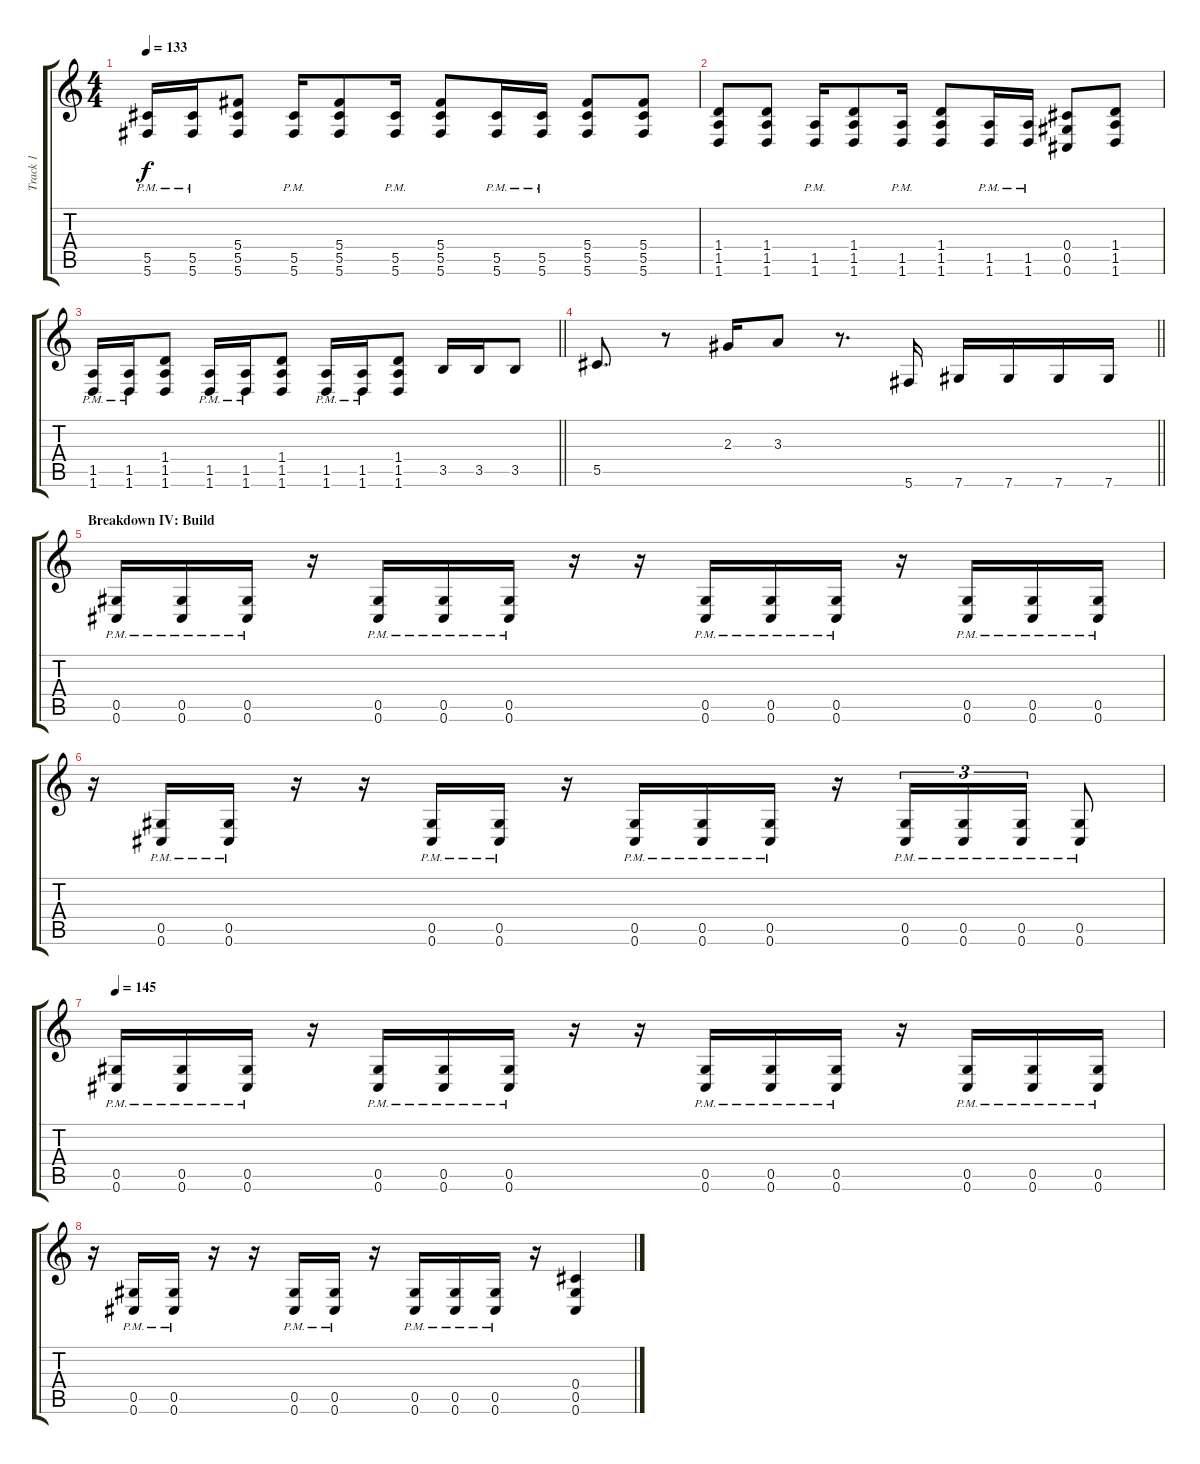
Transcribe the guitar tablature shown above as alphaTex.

\track ("Track 1" "Track 1") {instrument distortionguitar}
\staff {score tabs}
\tuning (Eb4 Bb3 Gb3 Db3 Ab2 Db2) {hide}
\ts (4 4)
\tempo 133
\clef g2
\ks c
(5.5{pm} 5.6{pm}).16{dy f} (5.5{pm} 5.6{pm}).16 (5.4 5.5 5.6).8 (5.5{pm} 5.6{pm}).16 (5.4 5.5 5.6).8 (5.5{pm} 5.6{pm}).16 (5.4 5.5 5.6).8 (5.5{pm} 5.6{pm}).16 (5.5{pm} 5.6{pm}).16 (5.4 5.5 5.6).8 (5.4 5.5 5.6).8 |
(1.4 1.5 1.6).8 (1.4 1.5 1.6).8 (1.5{pm} 1.6{pm}).16 (1.4 1.5 1.6).8 (1.5{pm} 1.6{pm}).16 (1.4 1.5 1.6).8 (1.5{pm} 1.6{pm}).16 (1.5{pm} 1.6{pm}).16 (0.4 0.5 0.6).8 (1.4 1.5 1.6).8 |
\barLineRight lightlight
(1.5{pm} 1.6{pm}).16 (1.5{pm} 1.6{pm}).16 (1.4 1.5 1.6).8 (1.5{pm} 1.6{pm}).16 (1.5{pm} 1.6{pm}).16 (1.4 1.5 1.6).8 (1.5{pm} 1.6{pm}).16 (1.5{pm} 1.6{pm}).16 (1.4 1.5 1.6).8 3.5.16 3.5.16 3.5.8 |
\section ("" "")
\barLineRight lightlight
5.5.8{d} r.8 2.3.16 3.3.8 r.8{d} 5.6.16 7.6.16 7.6.16 7.6.16 7.6.16 |
\section ("" "Breakdown IV: Build")
(0.5{pm} 0.6{pm}).16 (0.5{pm} 0.6{pm}).16 (0.5{pm} 0.6{pm}).16 r.16 (0.5{pm} 0.6{pm}).16 (0.5{pm} 0.6{pm}).16 (0.5{pm} 0.6{pm}).16 r.16 r.16 (0.5{pm} 0.6{pm}).16 (0.5{pm} 0.6{pm}).16 (0.5{pm} 0.6{pm}).16 r.16 (0.5{pm} 0.6{pm}).16 (0.5{pm} 0.6{pm}).16 (0.5{pm} 0.6{pm}).16 |
r.16 (0.5{pm} 0.6{pm}).16 (0.5{pm} 0.6{pm}).16 r.16 r.16 (0.5{pm} 0.6{pm}).16 (0.5{pm} 0.6{pm}).16 r.16 (0.5{pm} 0.6{pm}).16 (0.5{pm} 0.6{pm}).16 (0.5{pm} 0.6{pm}).16 r.16 (0.5{pm} 0.6{pm}).16{tu (3 2)} (0.5{pm} 0.6{pm}).16{tu (3 2)} (0.5{pm} 0.6{pm}).16{tu (3 2)} (0.5{pm} 0.6{pm}).8 |
\tempo 145
(0.5{pm} 0.6{pm}).16 (0.5{pm} 0.6{pm}).16 (0.5{pm} 0.6{pm}).16 r.16 (0.5{pm} 0.6{pm}).16 (0.5{pm} 0.6{pm}).16 (0.5{pm} 0.6{pm}).16 r.16 r.16 (0.5{pm} 0.6{pm}).16 (0.5{pm} 0.6{pm}).16 (0.5{pm} 0.6{pm}).16 r.16 (0.5{pm} 0.6{pm}).16 (0.5{pm} 0.6{pm}).16 (0.5{pm} 0.6{pm}).16 |
r.16 (0.5{pm} 0.6{pm}).16 (0.5{pm} 0.6{pm}).16 r.16 r.16 (0.5{pm} 0.6{pm}).16 (0.5{pm} 0.6{pm}).16 r.16 (0.5{pm} 0.6{pm}).16 (0.5{pm} 0.6{pm}).16 (0.5{pm} 0.6{pm}).16 r.16 (0.4 0.5 0.6).4
